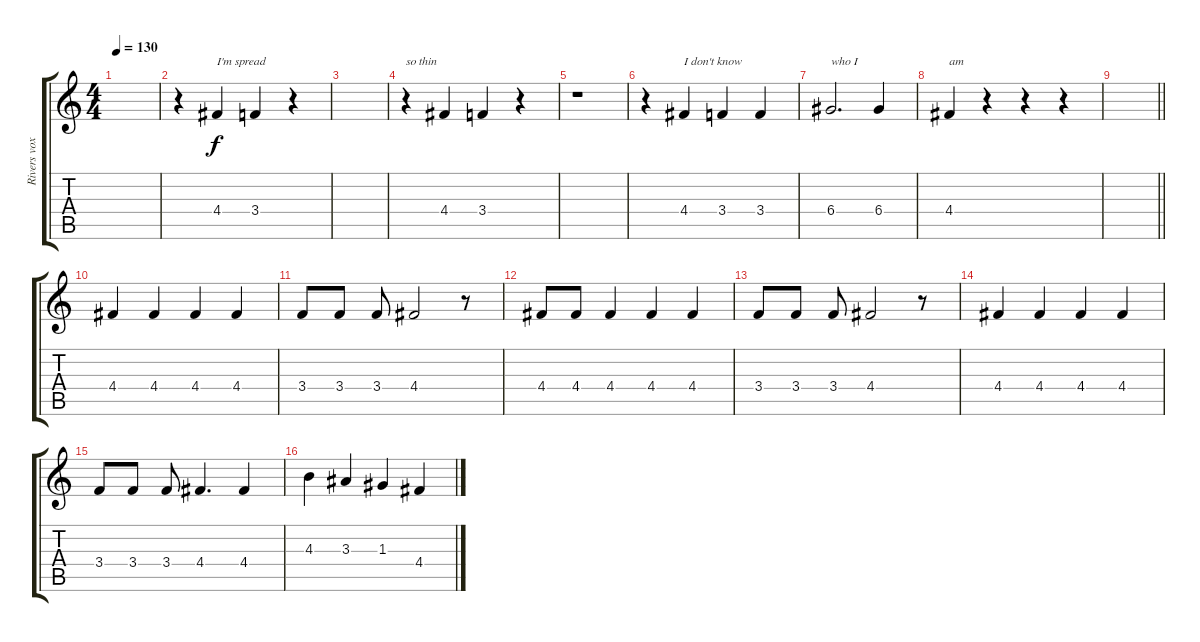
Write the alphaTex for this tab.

\track ("Rivers vox" "Rivers vox") {instrument fretlessbass}
\staff {score tabs}
\tuning (E4 B3 G3 D3 A2 E2) {hide}
\ts (4 4)
\tempo 130
\clef g2
\ks c
|
r.4 4.4.4{txt "I'm spread"} 3.4.4 r.4 |
|
r.4{txt "so thin"} 4.4.4 3.4.4 r.4 |
r.1 |
r.4 4.4.4{txt "I don't know"} 3.4.4 3.4.4 |
6.4.2{d txt "who I"} 6.4.4 |
4.4.4{txt "am"} r.4 r.4 r.4 |
\barLineRight lightlight
|
4.4.4 4.4.4 4.4.4 4.4.4 |
3.4.8 3.4.8 3.4.8 4.4.2 r.8 |
4.4.8 4.4.8 4.4.4 4.4.4 4.4.4 |
3.4.8 3.4.8 3.4.8 4.4.2 r.8 |
4.4.4 4.4.4 4.4.4 4.4.4 |
3.4.8 3.4.8 3.4.8 4.4.4{d} 4.4.4 |
4.3.4 3.3.4 1.3.4 4.4.4
